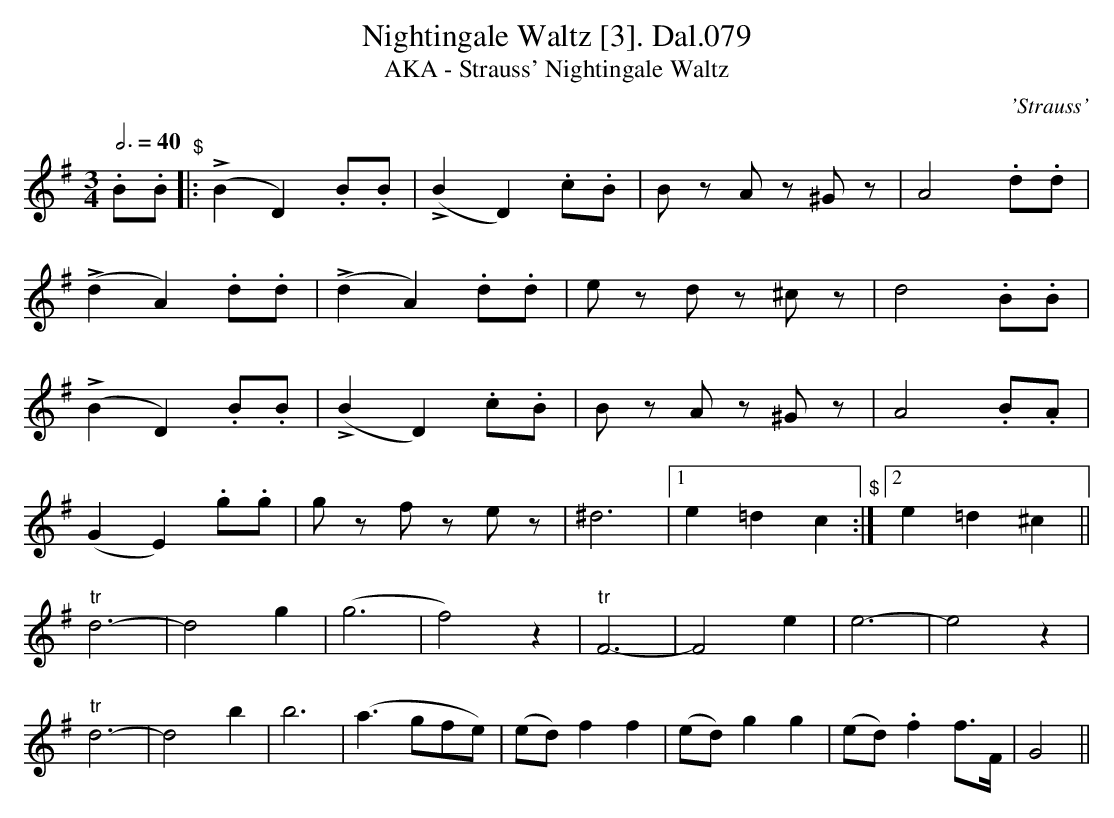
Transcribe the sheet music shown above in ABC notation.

X:1
T:Nightingale Waltz [3]. Dal.079
T:AKA - Strauss' Nightingale Waltz
C:'Strauss'
M:3/4
L:1/8
Q:3/4=40
K:G
.B.B"$"|:!>!(B2D2) .B.B|!>!(B2D2).c.B|B zA z^G z|A4.d.d|
!>!(d2A2) .d.d|!>!(d2A2) .d.d|e zd z^c z |d4 .B.B|
!>!(B2D2) .B.B|!>!(B2D2).c.B|B zA z^G z|A4 .B.A|
(G2E2) .g.g|g zf ze z|^d6|1e2=d2c2"$":|2e2=d2^c2||
"tr"d6-|d4g2|(g6|f4)z2|\
"tr"F6-|F4e2|e6-|e4z2|
"tr"d6-|d4b2|b6|(a3 gfe)|\
(ed)f2f2|(ed)g2g2|(ed).f2f>F|G4||
